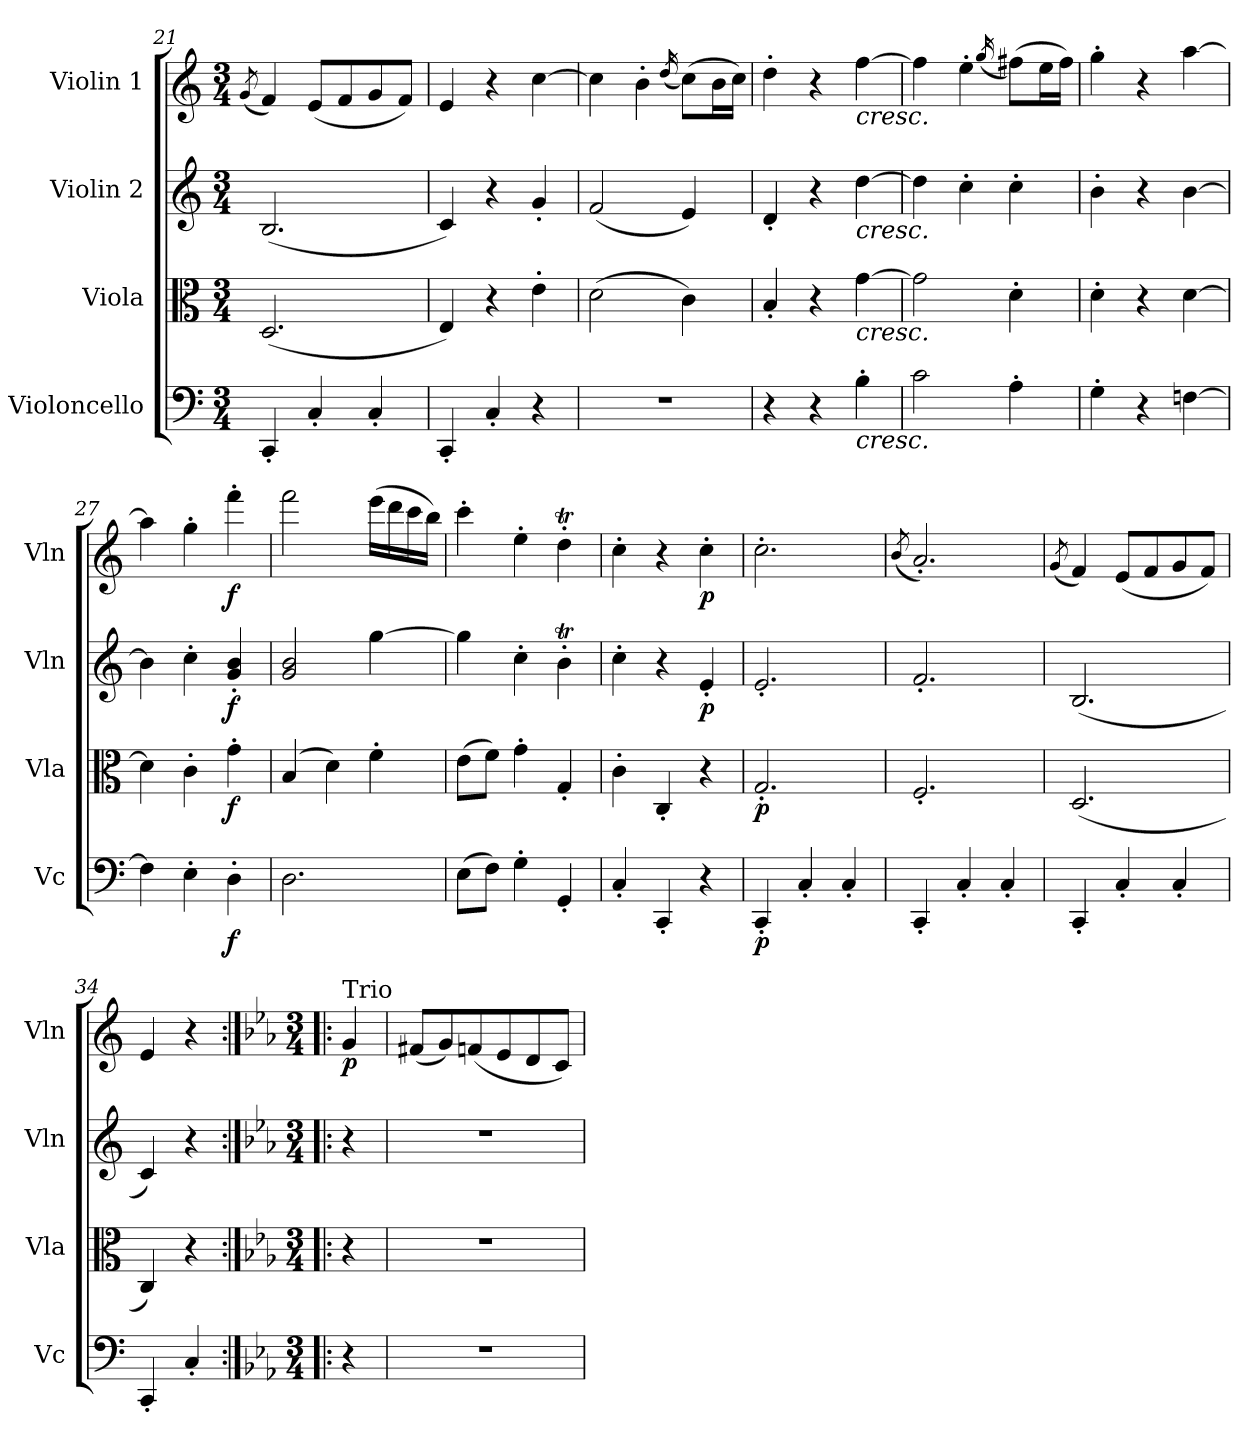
**kern	**dynam	**kern	**dynam	**kern	**dynam	**kern	**dynam
*part4	*part4	*part3	*part3	*part2	*part2	*part1	*part1
*staff4	*staff4	*staff3	*staff3	*staff2	*staff2	*staff1	*staff1
*I"Violoncello	*	*I"Viola	*	*I"Violin 2	*	*I"Violin 1	*
*I'Vc	*	*I'Vla	*	*I'Vln	*	*I'Vln	*
*clefF4	*	*clefC3	*	*clefG2	*	*clefG2	*
*k[]	*	*k[]	*	*k[]	*	*k[]	*
*M3/4	*	*M3/4	*	*M3/4	*	*M3/4	*
=21	=21	=21	=21	=21	=21	=21	=21
.	.	.	.	.	.	(8qg/	.
4CC'/	.	(2.D/	.	(2.B/	.	4f/)	.
4C'/	.	.	.	.	.	(8e/L	.
.	.	.	.	.	.	8f/	.
4C'/	.	.	.	.	.	8g/	.
.	.	.	.	.	.	8f/J)	.
=22	=22	=22	=22	=22	=22	=22	=22
4CC'/	.	4E/)	.	4c/)	.	4e/	.
4C'/	.	4r	.	4r	.	4r	.
4r	.	4e'\	.	4g'/	.	[4cc\	.
=23	=23	=23	=23	=23	=23	=23	=23
2.r	.	(2d\	.	(2f/	.	4cc\]	.
.	.	.	.	.	.	4b'\	.
.	.	.	.	.	.	(16qdd/	.
.	.	4c\)	.	4e/)	.	(8cc\L)	.
.	.	.	.	.	.	16b\L	.
.	.	.	.	.	.	16cc\JJ)	.
=24	=24	=24	=24	=24	=24	=24	=24
4r	.	4B'/	.	4d'/	.	4dd'\	.
4r	.	4r	.	4r	.	4r	.
!	!	!	!	!	!	!LO:TX:b:i:t=cresc.	!
!	!	!	!	!LO:TX:b:i:t=cresc.	!	!	!
!	!	!LO:TX:b:i:t=cresc.	!	!	!	!	!
!LO:TX:b:i:t=cresc.	!	!	!	!	!	!	!
4B'\	.	[4g\	.	[4dd\	.	[4ff\	.
=25	=25	=25	=25	=25	=25	=25	=25
2c\	.	2g\]	.	4dd\]	.	4ff\]	.
.	.	.	.	4cc'\	.	4ee'\	.
.	.	.	.	.	.	(16qgg/	.
4A'\	.	4d'\	.	4cc'\	.	(8ff#X\L)	.
.	.	.	.	.	.	16ee\L	.
.	.	.	.	.	.	16ff#\JJ)	.
!!LO:LB:g=z
=26	=26	=26	=26	=26	=26	=26	=26
4G'\	.	4d'\	.	4b'\	.	4gg'\	.
4r	.	4r	.	4r	.	4r	.
[4Fn\	.	[4d\	.	[4b\	.	[4aa\	.
=27	=27	=27	=27	=27	=27	=27	=27
4F\]	.	4d\]	.	4b\]	.	4aa\]	.
4E'\	.	4c'\	.	4cc'\	.	4gg'\	.
!	!LO:DY:b	!	!LO:DY:b	!	!LO:DY:b	!	!LO:DY:b
4D'\	f	4g'\	f	4g/' 4b/'	f	4fff'\	f
=28	=28	=28	=28	=28	=28	=28	=28
2.D\	.	(4B/	.	2g/ 2b/	.	2fff\	.
.	.	4d\)	.	.	.	.	.
.	.	4f'\	.	[4gg\	.	(16eee\LL	.
.	.	.	.	.	.	16ddd\	.
.	.	.	.	.	.	16ccc\	.
.	.	.	.	.	.	16bb\JJ)	.
=29	=29	=29	=29	=29	=29	=29	=29
(8E\L	.	(8e\L	.	4gg\]	.	4ccc'\	.
8F\J)	.	8f\J)	.	.	.	.	.
4G'\	.	4g'\	.	4cc'\	.	4ee'\	.
4GG'/	.	4G'/	.	4bt'\	.	4ddT'\	.
=30	=30	=30	=30	=30	=30	=30	=30
4C'/	.	4c'\	.	4cc'\	.	4cc'\	.
4CC'/	.	4C'/	.	4r	.	4r	.
!	!	!	!	!	!LO:DY:b	!	!LO:DY:b
4r	.	4r	.	4e'/	p	4cc'\	p
=31	=31	=31	=31	=31	=31	=31	=31
!	!LO:DY:b	!	!LO:DY:b	!	!	!	!
4CC'/	p	2.G'/	p	2.e'/	.	2.cc'\	.
4C'/	.	.	.	.	.	.	.
4C'/	.	.	.	.	.	.	.
=32	=32	=32	=32	=32	=32	=32	=32
.	.	.	.	.	.	(8qb/	.
4CC'/	.	2.F'/	.	2.f'/	.	2.a'/)	.
4C'/	.	.	.	.	.	.	.
4C'/	.	.	.	.	.	.	.
=33	=33	=33	=33	=33	=33	=33	=33
.	.	.	.	.	.	(8qg/	.
4CC'/	.	(2.D/	.	(2.B/	.	4f/)	.
4C'/	.	.	.	.	.	(8e/L	.
.	.	.	.	.	.	8f/	.
4C'/	.	.	.	.	.	8g/	.
.	.	.	.	.	.	8f/J)	.
=34	=34	=34	=34	=34	=34	=34	=34
4CC'/	.	4C/)	.	4c/)	.	4e/	.
4C'/	.	4r	.	4r	.	4r	.
!!LO:PB:g=z
=34X2:|!|:	=34X2:|!|:	=34X2:|!|:	=34X2:|!|:	=34X2:|!|:	=34X2:|!|:	=34X2:|!|:	=34X2:|!|:
*k[b-e-a-]	*	*k[b-e-a-]	*	*k[b-e-a-]	*	*k[b-e-a-]	*
*M3/4	*	*M3/4	*	*M3/4	*	*M3/4	*
!	!	!	!	!	!	!LO:TX:a:t=Trio	!
!	!	!	!	!	!	!	!LO:DY:b
4r	.	4r	.	4r	.	4g/	p
=35	=35	=35	=35	=35	=35	=35	=35
2.r	.	2.r	.	2.r	.	(8f#X/L	.
.	.	.	.	.	.	8g/)	.
.	.	.	.	.	.	(8fn/	.
.	.	.	.	.	.	8e-/	.
.	.	.	.	.	.	8d/	.
.	.	.	.	.	.	8c/J)	.
=	=	=	=	=	=	=	=
*-	*-	*-	*-	*-	*-	*-	*-
